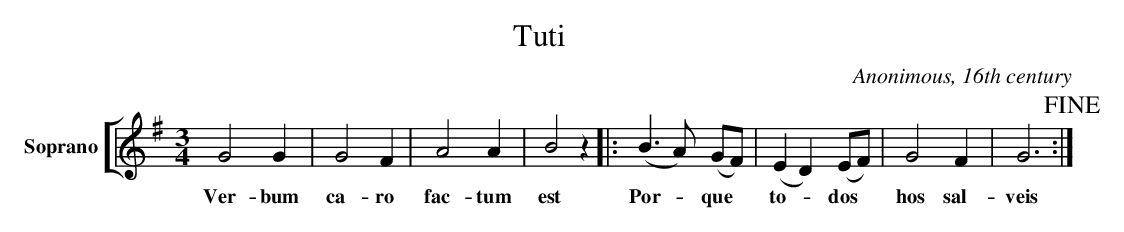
X:1
T:Tuti
C:Anonimous, 16th century
M:3/4
L:1/8
K:G
V: 1 clef=treble name="Soprano" sname="S."
%%staves [ 1 ]
G4 G2 | G4 F2 | A4 A2 | B4 z2 |: \
w: Ver- bum | ca- ro | fac- tum | est | \
(B3 A) (GF)| (E2 D2) (EF) | G4 F2 | G6 !fine!:|
w: Por - que *| to - dos * | hos sal-|veis
